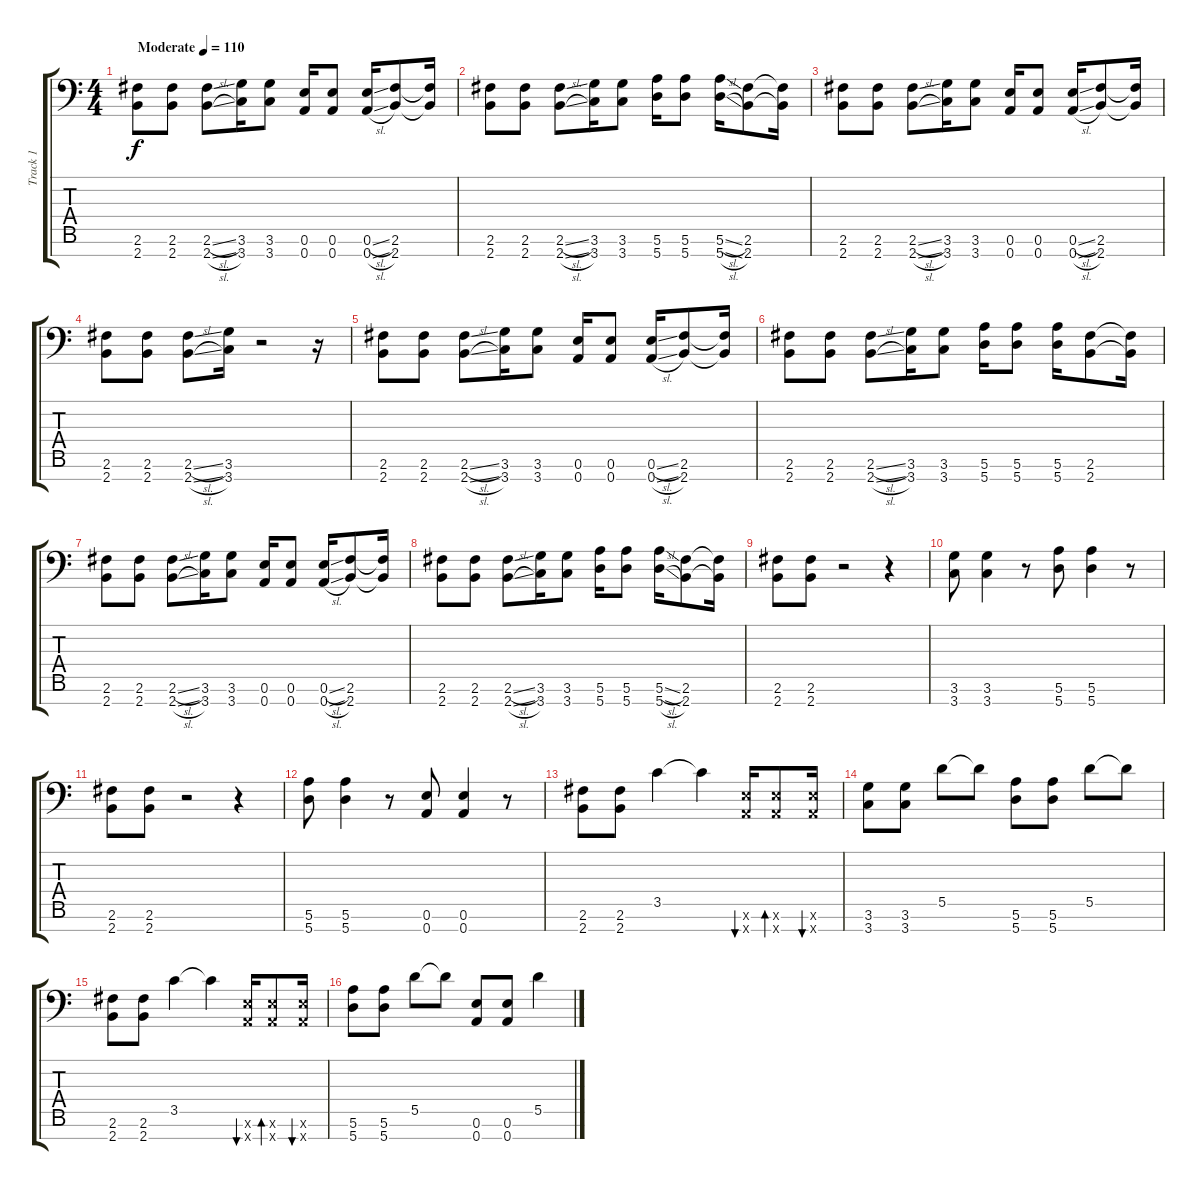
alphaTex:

\track ("Track 1" "Track 1") {instrument distortionguitar}
\staff {score tabs}
\tuning (E4 B3 G3 D3 A2 E2 A1) {hide}
\ts (4 4)
\tempo (110 "Moderate")
\clef f4
\ks c
(2.6 2.7).8{dy f volume 3 instrument distortionguitar} (2.6 2.7).8 (2.6{sl} 2.7{sl}).8 (3.6 3.7).16 (3.6 3.7).8 (0.6 0.7).16 (0.6 0.7).8 (0.6{sl} 0.7{sl}).16 (2.6 2.7).8 (2.6{t} 2.7{t}).16 |
(2.6 2.7).8 (2.6 2.7).8 (2.6{sl} 2.7{sl}).8 (3.6 3.7).16 (3.6 3.7).8 (5.6 5.7).16 (5.6 5.7).8 (5.6{sl} 5.7{sl}).16 (2.6 2.7).8 (2.6{t} 2.7{t}).16 |
(2.6 2.7).8 (2.6 2.7).8 (2.6{sl} 2.7{sl}).8 (3.6 3.7).16 (3.6 3.7).8 (0.6 0.7).16 (0.6 0.7).8 (0.6{sl} 0.7{sl}).16 (2.6 2.7).8 (2.6{t} 2.7{t}).16 |
(2.6 2.7).8 (2.6 2.7).8 (2.6{sl} 2.7{sl}).8 (3.6 3.7).16 r.2 r.16 |
(2.6 2.7).8{volume 13} (2.6 2.7).8 (2.6{sl} 2.7{sl}).8 (3.6 3.7).16 (3.6 3.7).8 (0.6 0.7).16 (0.6 0.7).8 (0.6{sl} 0.7{sl}).16 (2.6 2.7).8 (2.6{t} 2.7{t}).16 |
(2.6 2.7).8 (2.6 2.7).8 (2.6{sl} 2.7{sl}).8 (3.6 3.7).16 (3.6 3.7).8 (5.6 5.7).16 (5.6 5.7).8 (5.6 5.7).16 (2.6 2.7).8 (2.6{t} 2.7{t}).16 |
(2.6 2.7).8 (2.6 2.7).8 (2.6{sl} 2.7{sl}).8 (3.6 3.7).16 (3.6 3.7).8 (0.6 0.7).16 (0.6 0.7).8 (0.6{sl} 0.7{sl}).16 (2.6 2.7).8 (2.6{t} 2.7{t}).16 |
(2.6 2.7).8 (2.6 2.7).8 (2.6{sl} 2.7{sl}).8 (3.6 3.7).16 (3.6 3.7).8 (5.6 5.7).16 (5.6 5.7).8 (5.6{sl} 5.7{sl}).16 (2.6 2.7).8 (2.6{t} 2.7{t}).16 |
(2.6 2.7).8 (2.6 2.7).8 r.2 r.4 |
(3.6 3.7).8 (3.6 3.7).4 r.8 (5.6 5.7).8 (5.6 5.7).4 r.8 |
(2.6 2.7).8 (2.6 2.7).8 r.2 r.4 |
(5.6 5.7).8 (5.6 5.7).4 r.8 (0.6 0.7).8 (0.6 0.7).4 r.8 |
(2.6 2.7).8 (2.6 2.7).8 3.5.4 3.5{t}.4 (0.6{x} 0.7{x}).16{bu 60} (0.6{x} 0.7{x}).8{bd 60} (0.6{x} 0.7{x}).16{bu 60} |
(3.6 3.7).8 (3.6 3.7).8 5.5.8 5.5{t}.8 (5.6 5.7).8 (5.6 5.7).8 5.5.8 5.5{t}.8 |
(2.6 2.7).8 (2.6 2.7).8 3.5.4 3.5{t}.4 (0.6{x} 0.7{x}).16{bu 60} (0.6{x} 0.7{x}).8{bd 60} (0.6{x} 0.7{x}).16{bu 60} |
(5.6 5.7).8 (5.6 5.7).8 5.5.8 5.5{t}.8 (0.6 0.7).8 (0.6 0.7).8 5.5.4
